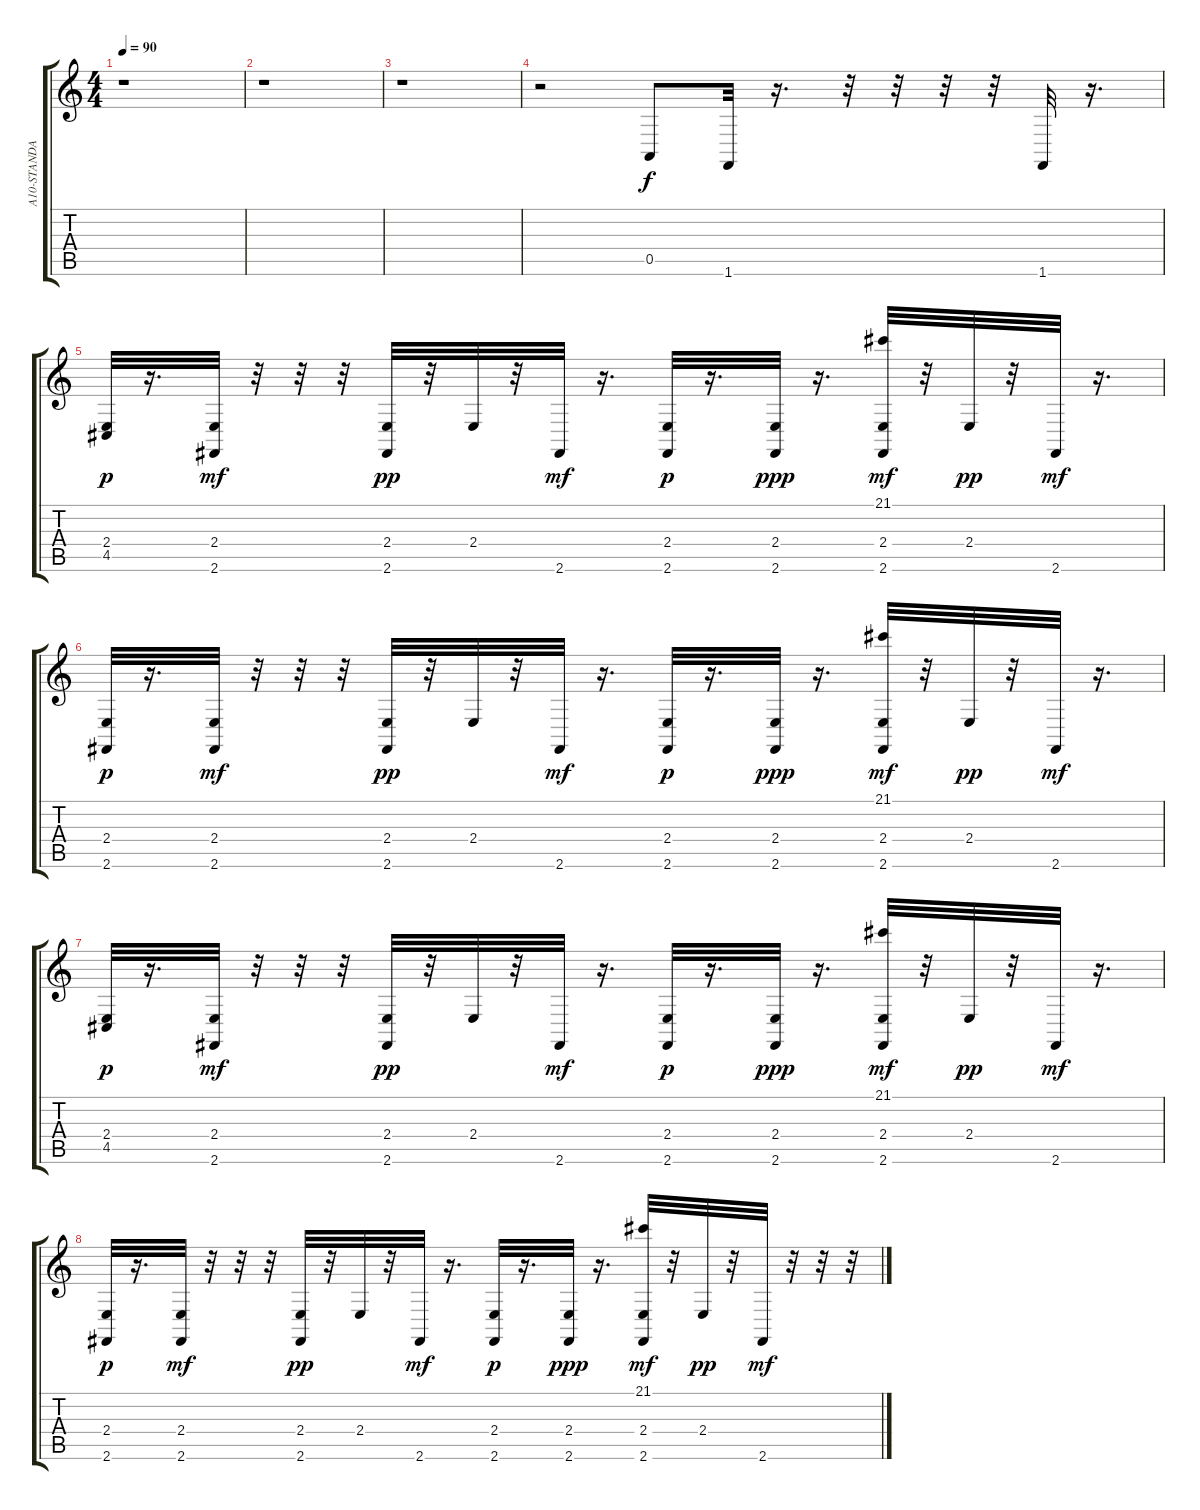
\track ("A10-STANDARD 1  " "A10-STANDA") {instrument acousticgrandpiano}
\staff {score tabs}
\tuning (E4 B3 G3 D3 A2 E2) {hide}
\ts (4 4)
\tempo 90
\clef g2
\ks c
r.1{dy f} |
r.1 |
r.1 |
r.2 0.5.8 1.6.32 r.16{d} r.32 r.32 r.32 r.32 1.6.32 r.16{d} |
(2.4 4.5).32{dy p} r.16{d} (2.4 2.6).32{dy mf} r.32 r.32 r.32 (2.4 2.6).32{dy pp} r.32 2.4.32 r.32 2.6.32{dy mf} r.16{d} (2.4 2.6).32{dy p} r.16{d} (2.4 2.6).32{dy ppp} r.16{d} (21.1 2.4 2.6).32{dy mf} r.32 2.4.32{dy pp} r.32 2.6.32{dy mf} r.16{d} |
(2.4 2.6).32{dy p} r.16{d} (2.4 2.6).32{dy mf} r.32 r.32 r.32 (2.4 2.6).32{dy pp} r.32 2.4.32 r.32 2.6.32{dy mf} r.16{d} (2.4 2.6).32{dy p} r.16{d} (2.4 2.6).32{dy ppp} r.16{d} (21.1 2.4 2.6).32{dy mf} r.32 2.4.32{dy pp} r.32 2.6.32{dy mf} r.16{d} |
(2.4 4.5).32{dy p} r.16{d} (2.4 2.6).32{dy mf} r.32 r.32 r.32 (2.4 2.6).32{dy pp} r.32 2.4.32 r.32 2.6.32{dy mf} r.16{d} (2.4 2.6).32{dy p} r.16{d} (2.4 2.6).32{dy ppp} r.16{d} (21.1 2.4 2.6).32{dy mf} r.32 2.4.32{dy pp} r.32 2.6.32{dy mf} r.16{d} |
(2.4 2.6).32{dy p} r.16{d} (2.4 2.6).32{dy mf} r.32 r.32 r.32 (2.4 2.6).32{dy pp} r.32 2.4.32 r.32 2.6.32{dy mf} r.16{d} (2.4 2.6).32{dy p} r.16{d} (2.4 2.6).32{dy ppp} r.16{d} (21.1 2.4 2.6).32{dy mf} r.32 2.4.32{dy pp} r.32 2.6.32{dy mf} r.32 r.32 r.32
